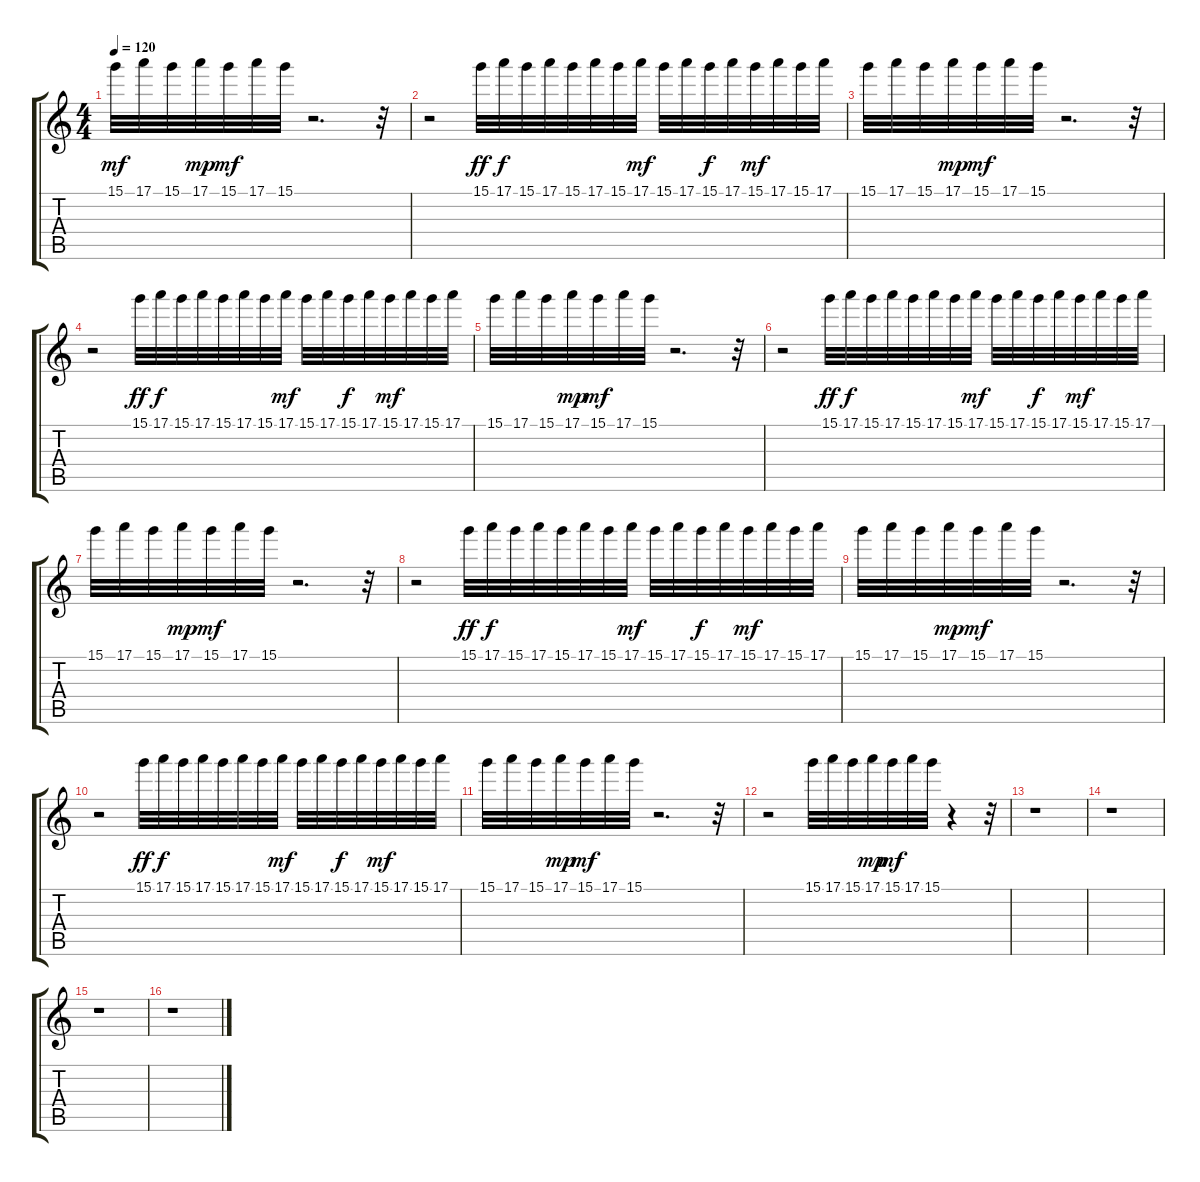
\track "" {instrument acousticguitarnylon}
\staff {score tabs}
\tuning (E4 B3 G3 D3 A2 E2) {hide}
\ts (4 4)
\tempo 120
\clef g2
\ks c
15.1.32{dy mf} 17.1.32 15.1.32 17.1.32{dy mp} 15.1.32{dy mf} 17.1.32 15.1.32 r.2{d} r.32 |
r.2 15.1.32{dy ff} 17.1.32{dy f} 15.1.32 17.1.32 15.1.32 17.1.32 15.1.32 17.1.32{dy mf} 15.1.32 17.1.32 15.1.32{dy f} 17.1.32 15.1.32{dy mf} 17.1.32 15.1.32 17.1.32 |
15.1.32 17.1.32 15.1.32 17.1.32{dy mp} 15.1.32{dy mf} 17.1.32 15.1.32 r.2{d} r.32 |
r.2 15.1.32{dy ff} 17.1.32{dy f} 15.1.32 17.1.32 15.1.32 17.1.32 15.1.32 17.1.32{dy mf} 15.1.32 17.1.32 15.1.32{dy f} 17.1.32 15.1.32{dy mf} 17.1.32 15.1.32 17.1.32 |
15.1.32 17.1.32 15.1.32 17.1.32{dy mp} 15.1.32{dy mf} 17.1.32 15.1.32 r.2{d} r.32 |
r.2 15.1.32{dy ff} 17.1.32{dy f} 15.1.32 17.1.32 15.1.32 17.1.32 15.1.32 17.1.32{dy mf} 15.1.32 17.1.32 15.1.32{dy f} 17.1.32 15.1.32{dy mf} 17.1.32 15.1.32 17.1.32 |
15.1.32 17.1.32 15.1.32 17.1.32{dy mp} 15.1.32{dy mf} 17.1.32 15.1.32 r.2{d} r.32 |
r.2 15.1.32{dy ff} 17.1.32{dy f} 15.1.32 17.1.32 15.1.32 17.1.32 15.1.32 17.1.32{dy mf} 15.1.32 17.1.32 15.1.32{dy f} 17.1.32 15.1.32{dy mf} 17.1.32 15.1.32 17.1.32 |
15.1.32 17.1.32 15.1.32 17.1.32{dy mp} 15.1.32{dy mf} 17.1.32 15.1.32 r.2{d} r.32 |
r.2 15.1.32{dy ff} 17.1.32{dy f} 15.1.32 17.1.32 15.1.32 17.1.32 15.1.32 17.1.32{dy mf} 15.1.32 17.1.32 15.1.32{dy f} 17.1.32 15.1.32{dy mf} 17.1.32 15.1.32 17.1.32 |
15.1.32 17.1.32 15.1.32 17.1.32{dy mp} 15.1.32{dy mf} 17.1.32 15.1.32 r.2{d} r.32 |
r.2 15.1.32 17.1.32 15.1.32 17.1.32{dy mp} 15.1.32{dy mf} 17.1.32 15.1.32 r.4 r.32 |
r.1 |
r.1 |
r.1 |
r.1
